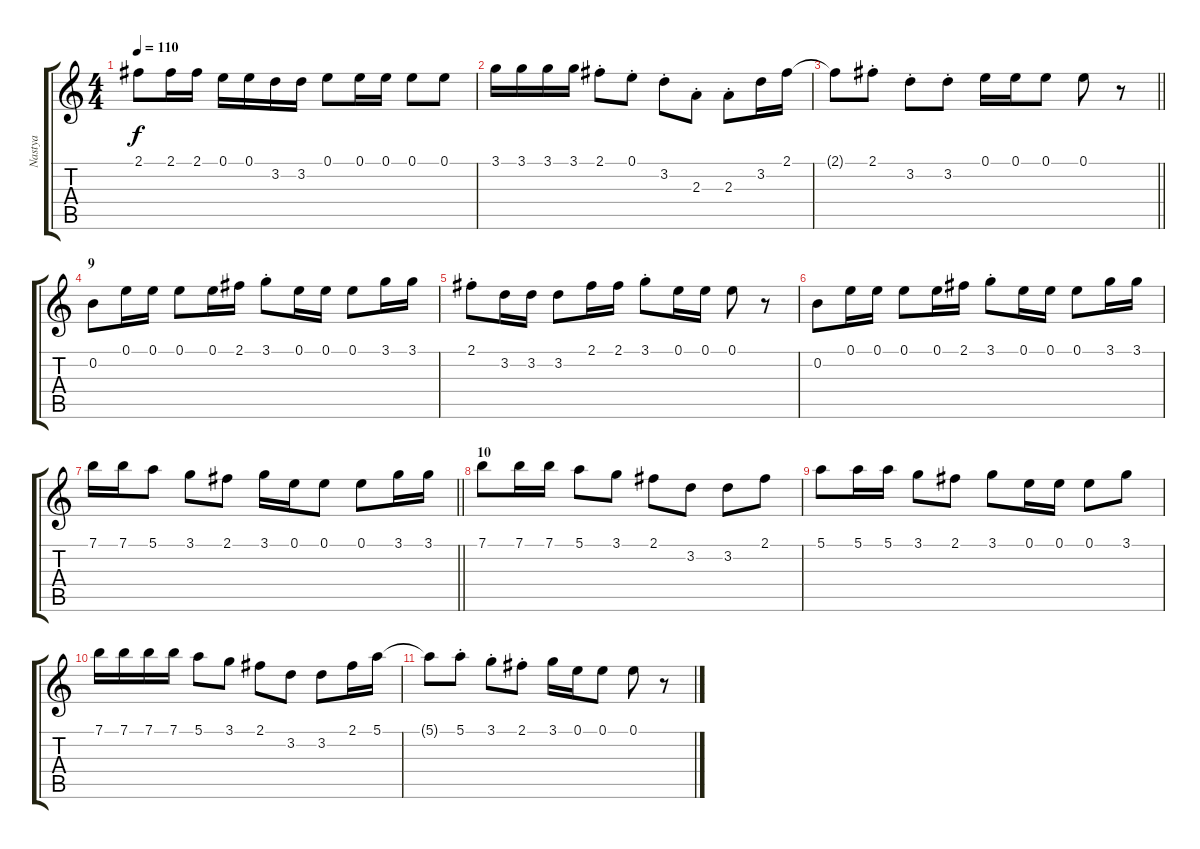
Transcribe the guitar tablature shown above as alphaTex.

\track ("Nastya" "Nastya") {instrument acousticguitarnylon}
\staff {score tabs}
\tuning (E4 B3 G3 D3 A2 E2) {hide}
\ts (4 4)
\tempo 110
\clef g2
\ks c
2.1.8{dy f} 2.1.16 2.1.16 0.1.16 0.1.16 3.2.16 3.2.16 0.1.8 0.1.16 0.1.16 0.1.8 0.1.8 |
3.1.16 3.1.16 3.1.16 3.1.16 2.1{st}.8 0.1{st}.8 3.2{st}.8 2.3{st}.8 2.3{st}.8 3.2.16 2.1.16 |
\barLineRight lightlight
2.1{t}.8 2.1{st}.8 3.2{st}.8 3.2{st}.8 0.1.16 0.1.16 0.1.8 0.1.8 r.8 |
\section ("" "9")
0.2.8 0.1.16 0.1.16 0.1.8 0.1.16 2.1.16 3.1{st}.8 0.1.16 0.1.16 0.1.8 3.1.16 3.1.16 |
2.1{st}.8 3.2.16 3.2.16 3.2.8 2.1.16 2.1.16 3.1{st}.8 0.1.16 0.1.16 0.1.8 r.8 |
0.2.8 0.1.16 0.1.16 0.1.8 0.1.16 2.1.16 3.1{st}.8 0.1.16 0.1.16 0.1.8 3.1.16 3.1.16 |
\barLineRight lightlight
7.1.16 7.1.16 5.1.8 3.1.8 2.1.8 3.1.16 0.1.16 0.1.8 0.1.8 3.1.16 3.1.16 |
\section ("" "10")
7.1.8 7.1.16 7.1.16 5.1.8 3.1.8 2.1.8 3.2.8 3.2.8 2.1.8 |
5.1.8 5.1.16 5.1.16 3.1.8 2.1.8 3.1.8 0.1.16 0.1.16 0.1.8 3.1.8 |
7.1.16 7.1.16 7.1.16 7.1.16 5.1.8 3.1.8 2.1.8 3.2.8 3.2.8 2.1.16 5.1.16 |
5.1{t}.8 5.1{st}.8 3.1{st}.8 2.1{st}.8 3.1.16 0.1.16 0.1.8 0.1.8 r.8
